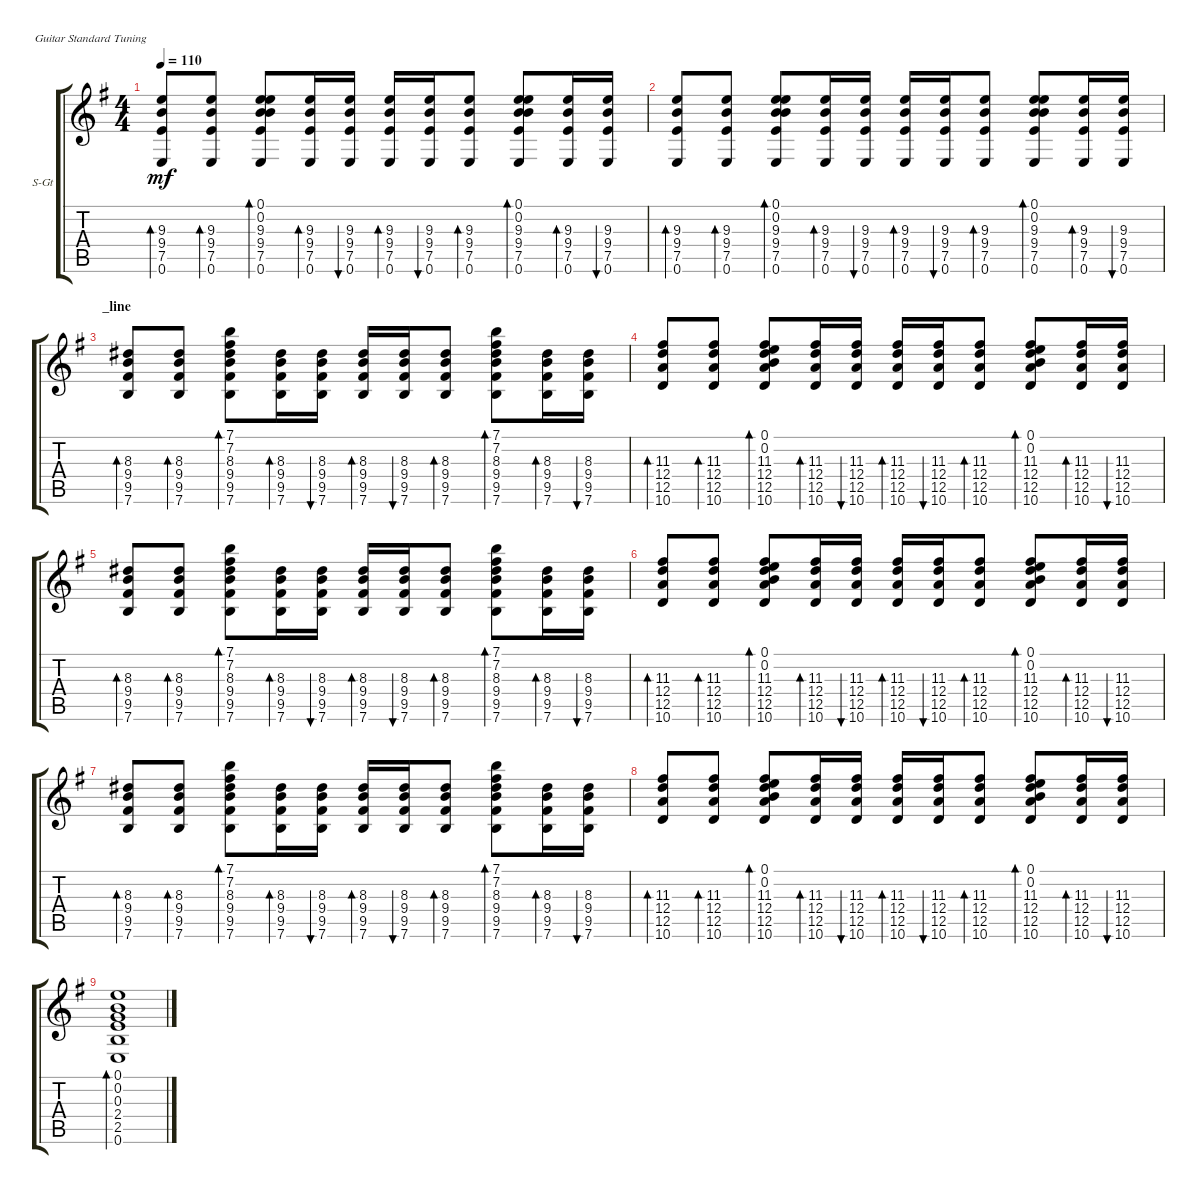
\defaultSystemsLayout 4
\bracketExtendMode groupsimilarinstruments
\firstSystemTrackNameOrientation horizontal
\otherSystemsTrackNameOrientation horizontal
\track ("Steel Guitar" "S-Gt") {instrument acousticguitarsteel}
\staff {score tabs}
\tuning (E4 B3 G3 D3 A2 E2)
\ts (4 4)
\tempo 110
\clef g2
\ks eminor
(7.5 9.4 9.3 0.6).8{bd 30 dy mf} (7.5 9.4 9.3 0.6).8{bd 30} (7.5 9.4 9.3 0.6 0.2 0.1).8{bd 30} (7.5 9.4 9.3 0.6).16{bd 30} (7.5 9.4 9.3 0.6).16{bu 30} (7.5 9.4 9.3 0.6).16{bd 30} (7.5 9.4 9.3 0.6).16{bu 30} (7.5 9.4 9.3 0.6).8{bd 30} (7.5 9.4 9.3 0.6 0.2 0.1).8{bd 30} (7.5 9.4 9.3 0.6).16{bd 30} (7.5 9.4 9.3 0.6).16{bu 30} |
(7.5 9.4 9.3 0.6).8{bd 30} (7.5 9.4 9.3 0.6).8{bd 30} (7.5 9.4 9.3 0.6 0.2 0.1).8{bd 30} (7.5 9.4 9.3 0.6).16{bd 30} (7.5 9.4 9.3 0.6).16{bu 30} (7.5 9.4 9.3 0.6).16{bd 30} (7.5 9.4 9.3 0.6).16{bu 30} (7.5 9.4 9.3 0.6).8{bd 30} (7.5 9.4 9.3 0.6 0.2 0.1).8{bd 30} (7.5 9.4 9.3 0.6).16{bd 30} (7.5 9.4 9.3 0.6).16{bu 30} |
\section ("" "_line")
(9.5 9.4 8.3 7.6).8{bd 30} (9.5 9.4 8.3 7.6).8{bd 30} (9.5 9.4 8.3 7.6 7.2 7.1).8{bd 30} (9.5 9.4 8.3 7.6).16{bd 30} (9.5 9.4 8.3 7.6).16{bu 30} (9.5 9.4 8.3 7.6).16{bd 30} (9.5 9.4 8.3 7.6).16{bu 30} (9.5 9.4 8.3 7.6).8{bd 30} (9.5 9.4 8.3 7.6 7.2 7.1).8{bd 30} (9.5 9.4 8.3 7.6).16{bd 30} (9.5 9.4 8.3 7.6).16{bu 30} |
(12.5 12.4 11.3 10.6).8{bd 30} (12.5 12.4 11.3 10.6).8{bd 30} (12.5 12.4 11.3 10.6 0.2 0.1).8{bd 30} (12.5 12.4 11.3 10.6).16{bd 30} (12.5 12.4 11.3 10.6).16{bu 30} (12.5 12.4 11.3 10.6).16{bd 30} (12.5 12.4 11.3 10.6).16{bu 30} (12.5 12.4 11.3 10.6).8{bd 30} (12.5 12.4 11.3 10.6 0.2 0.1).8{bd 30} (12.5 12.4 11.3 10.6).16{bd 30} (12.5 12.4 11.3 10.6).16{bu 30} |
(9.5 9.4 8.3 7.6).8{bd 30} (9.5 9.4 8.3 7.6).8{bd 30} (9.5 9.4 8.3 7.6 7.2 7.1).8{bd 30} (9.5 9.4 8.3 7.6).16{bd 30} (9.5 9.4 8.3 7.6).16{bu 30} (9.5 9.4 8.3 7.6).16{bd 30} (9.5 9.4 8.3 7.6).16{bu 30} (9.5 9.4 8.3 7.6).8{bd 30} (9.5 9.4 8.3 7.6 7.2 7.1).8{bd 30} (9.5 9.4 8.3 7.6).16{bd 30} (9.5 9.4 8.3 7.6).16{bu 30} |
(12.5 12.4 11.3 10.6).8{bd 30} (12.5 12.4 11.3 10.6).8{bd 30} (12.5 12.4 11.3 10.6 0.2 0.1).8{bd 30} (12.5 12.4 11.3 10.6).16{bd 30} (12.5 12.4 11.3 10.6).16{bu 30} (12.5 12.4 11.3 10.6).16{bd 30} (12.5 12.4 11.3 10.6).16{bu 30} (12.5 12.4 11.3 10.6).8{bd 30} (12.5 12.4 11.3 10.6 0.2 0.1).8{bd 30} (12.5 12.4 11.3 10.6).16{bd 30} (12.5 12.4 11.3 10.6).16{bu 30} |
(9.5 9.4 8.3 7.6).8{bd 30} (9.5 9.4 8.3 7.6).8{bd 30} (9.5 9.4 8.3 7.6 7.2 7.1).8{bd 30} (9.5 9.4 8.3 7.6).16{bd 30} (9.5 9.4 8.3 7.6).16{bu 30} (9.5 9.4 8.3 7.6).16{bd 30} (9.5 9.4 8.3 7.6).16{bu 30} (9.5 9.4 8.3 7.6).8{bd 30} (9.5 9.4 8.3 7.6 7.2 7.1).8{bd 30} (9.5 9.4 8.3 7.6).16{bd 30} (9.5 9.4 8.3 7.6).16{bu 30} |
(12.5 12.4 11.3 10.6).8{bd 30} (12.5 12.4 11.3 10.6).8{bd 30} (12.5 12.4 11.3 10.6 0.2 0.1).8{bd 30} (12.5 12.4 11.3 10.6).16{bd 30} (12.5 12.4 11.3 10.6).16{bu 30} (12.5 12.4 11.3 10.6).16{bd 30} (12.5 12.4 11.3 10.6).16{bu 30} (12.5 12.4 11.3 10.6).8{bd 30} (12.5 12.4 11.3 10.6 0.2 0.1).8{bd 30} (12.5 12.4 11.3 10.6).16{bd 30} (12.5 12.4 11.3 10.6).16{bu 30} |
(0.6 2.5 2.4 0.3 0.2 0.1).1{bd 30}
